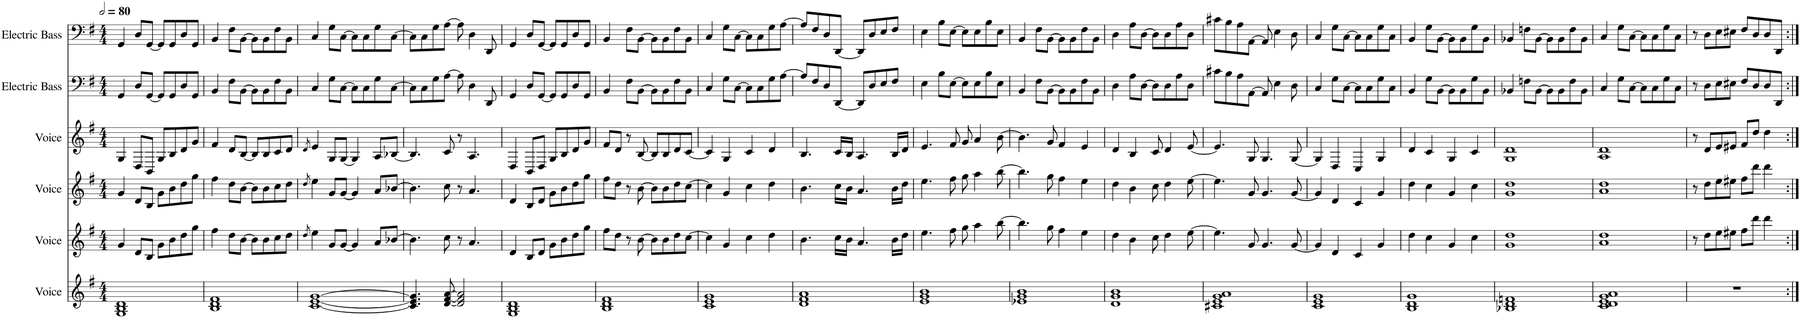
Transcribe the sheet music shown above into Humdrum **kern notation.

**kern	**kern	**kern	**kern	**kern	**kern
*part6	*part5	*part4	*part3	*part2	*part1
*staff6	*staff5	*staff4	*staff3	*staff2	*staff1
*I"Voice	*I"Voice	*I"Voice	*I"Voice	*I"Electric Bass	*I"Electric Bass
*I'Vo.	*I'Vo.	*I'Vo.	*I'Vo.	*I'El. B.	*I'El. B.
*clefG2	*clefG2	*clefG2	*clefG2	*clefF4	*clefF4
*	*	*	*	*Trd7c12	*Trd7c12
*k[f#]	*k[f#]	*k[f#]	*k[f#]	*k[f#]	*k[f#]
*M4/4	*M4/4	*M4/4	*M4/4	*M4/4	*M4/4
*MM160	*MM160	*MM160	*MM160	*MM160	*MM160
=1	=1	=1	=1	=1	=1
1G 1B 1d	4g/	4g/	4G/	4GG/	4GG/
.	8d/L	8d/L	8D/L	8D/L	8D/L
.	8B/J	8B/J	8BB/J	[8GG/J	[8GG/J
.	8g\L	8g\L	8G/L	8GG/L]	8GG/L]
.	8b\	8b\	8B/	8GG/	8GG/
.	8dd\	8dd\	8d/	8D/	8D/
.	8gg\J	8gg\J	8g/J	8GG/J	8GG/J
=2	=2	=2	=2	=2	=2
1B 1d 1f#	4ff#\	4ff#\	4f#/	4BB/	4BB/
.	8dd\L	8dd\L	8d/L	8F#\L	8F#\L
.	[8b\J	[8b\J	[8B/J	[8BB\J	[8BB\J
.	8b\L]	8b\L]	8B/L]	8BB\L]	8BB\L]
.	8b\	8b\	8B/	8BB\	8BB\
.	8cc\	8cc\	8c/	8F#\	8F#\
.	8dd\J	8dd\J	8d/J	8BB\J	8BB\J
=3	=3	=3	=3	=3	=3
.	8qdd/	8qdd/	8qd/	.	.
[1c [1e [1g	4ee\	4ee\	4e/	4C/	4C/
.	8g/L	8g/L	8G/L	8G\L	8G\L
.	[8g/J	[8g/J	[8G/J	[8C\J	[8C\J
.	4g/]	4g/]	4G/]	8C\L]	8C\L]
.	.	.	.	8C\	8C\
.	8a/L	8a/L	8A/L	8G\	8G\
.	[8b-X/J	[8b-X/J	[8B-X/J	[8C\J	[8C\J
=4	=4	=4	=4	=4	=4
4.c/] 4.e/] 4.g/]	4.b-\]	4.b-\]	4.B-/]	8C\L]	8C\L]
.	.	.	.	8C\	8C\
.	.	.	.	8G\	8G\
[8d/ [8f#/ [8a/	8cc\	8cc\	8c/	[8A\J	[8A\J
2d/] 2f#/] 2a/]	8r	8r	8r	8A\]	8A\]
.	4.a/	4.a/	4.A/	4D\	4D\
.	.	.	.	8DD/	8DD/
=5	=5	=5	=5	=5	=5
1G 1B 1d	4d/	4d/	4D/	4GG/	4GG/
.	8B/L	8B/L	8BB/L	8D/L	8D/L
.	8d/J	8d/J	8D/J	[8GG/J	[8GG/J
.	8g\L	8g\L	8G/L	8GG/L]	8GG/L]
.	8b\	8b\	8B/	8GG/	8GG/
.	8dd\	8dd\	8d/	8D/	8D/
.	8gg\J	8gg\J	8g/J	8GG/J	8GG/J
=6	=6	=6	=6	=6	=6
1B 1d 1f#	8ff#\L	8ff#\L	8f#/L	4BB/	4BB/
.	8dd\J	8dd\J	8d/J	.	.
.	8r	8r	8r	8F#\L	8F#\L
.	[8b\	[8b\	[8B/	[8BB\J	[8BB\J
.	8b\L]	8b\L]	8B/L]	8BB\L]	8BB\L]
.	8b\	8b\	8B/	8BB\	8BB\
.	8dd\	8dd\	8d/	8F#\	8F#\
.	[8cc\J	[8cc\J	[8c/J	8BB\J	8BB\J
=7	=7	=7	=7	=7	=7
1c 1e 1g	4cc\]	4cc\]	4c/]	4C/	4C/
.	4g/	4g/	4G/	8G\L	8G\L
.	.	.	.	[8C\J	[8C\J
.	4cc\	4cc\	4c/	8C\L]	8C\L]
.	.	.	.	8C\	8C\
.	4dd\	4dd\	4d/	8G\	8G\
.	.	.	.	[8A\J	[8A\J
=8	=8	=8	=8	=8	=8
1d 1f# 1a	4.b\	4.b\	4.B/	8A/L]	8A/L]
.	.	.	.	8F#/	8F#/
.	.	.	.	8D/	8D/
.	16cc\LL	16cc\LL	16c/LL	[8DD/J	[8DD/J
.	16b\JJ	16b\JJ	16B/JJ	.	.
.	4.a/	4.a/	4.A/	8DD/L]	8DD/L]
.	.	.	.	8D/	8D/
.	.	.	.	8E/	8E/
.	16b\LL	16b\LL	16B/LL	8F#/J	8F#/J
.	16dd\JJ	16dd\JJ	16d/JJ	.	.
=9	=9	=9	=9	=9	=9
1e 1g 1b	4.ee\	4.ee\	4.e/	4E\	4E\
.	.	.	.	8B\L	8B\L
.	8ff#\	8ff#\	8f#/	[8E\J	[8E\J
.	8gg\	8gg\	8g/	8E\L]	8E\L]
.	4aa\	4aa\	4a/	8E\	8E\
.	.	.	.	8B\	8B\
.	[8bb\	[8bb\	[8b\	8E\J	8E\J
=10	=10	=10	=10	=10	=10
1e-X 1g 1b	4.bb\]	4.bb\]	4.b\]	4BB/	4BB/
.	.	.	.	8F#\L	8F#\L
.	8gg\	8gg\	8g/	[8BB\J	[8BB\J
.	4ff#\	4ff#\	4f#/	8BB\L]	8BB\L]
.	.	.	.	8BB\	8BB\
.	4ee\	4ee\	4e/	8F#\	8F#\
.	.	.	.	8BB\J	8BB\J
=11	=11	=11	=11	=11	=11
1d 1g 1b	4dd\	4dd\	4d/	4D\	4D\
.	4b\	4b\	4B/	8A\L	8A\L
.	.	.	.	[8D\J	[8D\J
.	8cc\	8cc\	8c/	8D\L]	8D\L]
.	4dd\	4dd\	4d/	8D\	8D\
.	.	.	.	8A\	8A\
.	[8ee\	[8ee\	[8e/	8D\J	8D\J
=12	=12	=12	=12	=12	=12
1c#X 1e 1g 1a	4.ee\]	4.ee\]	4.e/]	8c#X\L	8c#X\L
.	.	.	.	8B\	8B\
.	.	.	.	8A\	8A\
.	8g/	8g/	8G/	[8AA\J	[8AA\J
.	4.g/	4.g/	4.G/	8AA/]	8AA/]
.	.	.	.	4E\	4E\
.	[8g/	[8g/	[8G/	8D\	8D\
=13	=13	=13	=13	=13	=13
1c 1e 1g	4g/]	4g/]	4G/]	4C/	4C/
.	4d/	4d/	4D/	8G\L	8G\L
.	.	.	.	[8C\J	[8C\J
.	4c/	4c/	4C/	8C\L]	8C\L]
.	.	.	.	8C\	8C\
.	4g/	4g/	4G/	8G\	8G\
.	.	.	.	8C\J	8C\J
=14	=14	=14	=14	=14	=14
1B 1d 1g	4dd\	4dd\	4d/	4BB/	4BB/
.	4cc\	4cc\	4c/	8G\L	8G\L
.	.	.	.	[8BB\J	[8BB\J
.	4g/	4g/	4G/	8BB\L]	8BB\L]
.	.	.	.	8BB\	8BB\
.	4cc\	4cc\	4c/	8G\	8G\
.	.	.	.	8BB\J	8BB\J
=15	=15	=15	=15	=15	=15
1B-X 1d 1fn	1g 1dd	1g 1dd	1G 1d	4BB-X/	4BB-X/
.	.	.	.	8Fn\L	8Fn\L
.	.	.	.	[8BB-\J	[8BB-\J
.	.	.	.	8BB-\L]	8BB-\L]
.	.	.	.	8BB-\	8BB-\
.	.	.	.	8F\	8F\
.	.	.	.	8BB-\J	8BB-\J
=16	=16	=16	=16	=16	=16
1c 1d 1e 1g 1a	1a 1dd	1a 1dd	1A 1d	4C/	4C/
.	.	.	.	8G\L	8G\L
.	.	.	.	[8C\J	[8C\J
.	.	.	.	8C\L]	8C\L]
.	.	.	.	8C\	8C\
.	.	.	.	8G\	8G\
.	.	.	.	8C\J	8C\J
=17	=17	=17	=17	=17	=17
1r	8r	8r	8r	8r	8r
.	8dd\L	8dd\L	8d/L	8D\L	8D\L
.	8ee\	8ee\	8e/	8E\	8E\
.	8ee#X\J	8ee#X\J	8e#X/J	8E#X\J	8E#X\J
.	8ff#\L	8ff#\L	8f#/L	8F#/L	8F#/L
.	8ddd\J	8ddd\J	8dd/J	8D/	8D/
.	4ddd\	4ddd\	4dd\	8D/	8D/
.	.	.	.	8DD/J	8DD/J
=:|!	=:|!	=:|!	=:|!	=:|!	=:|!
*-	*-	*-	*-	*-	*-
